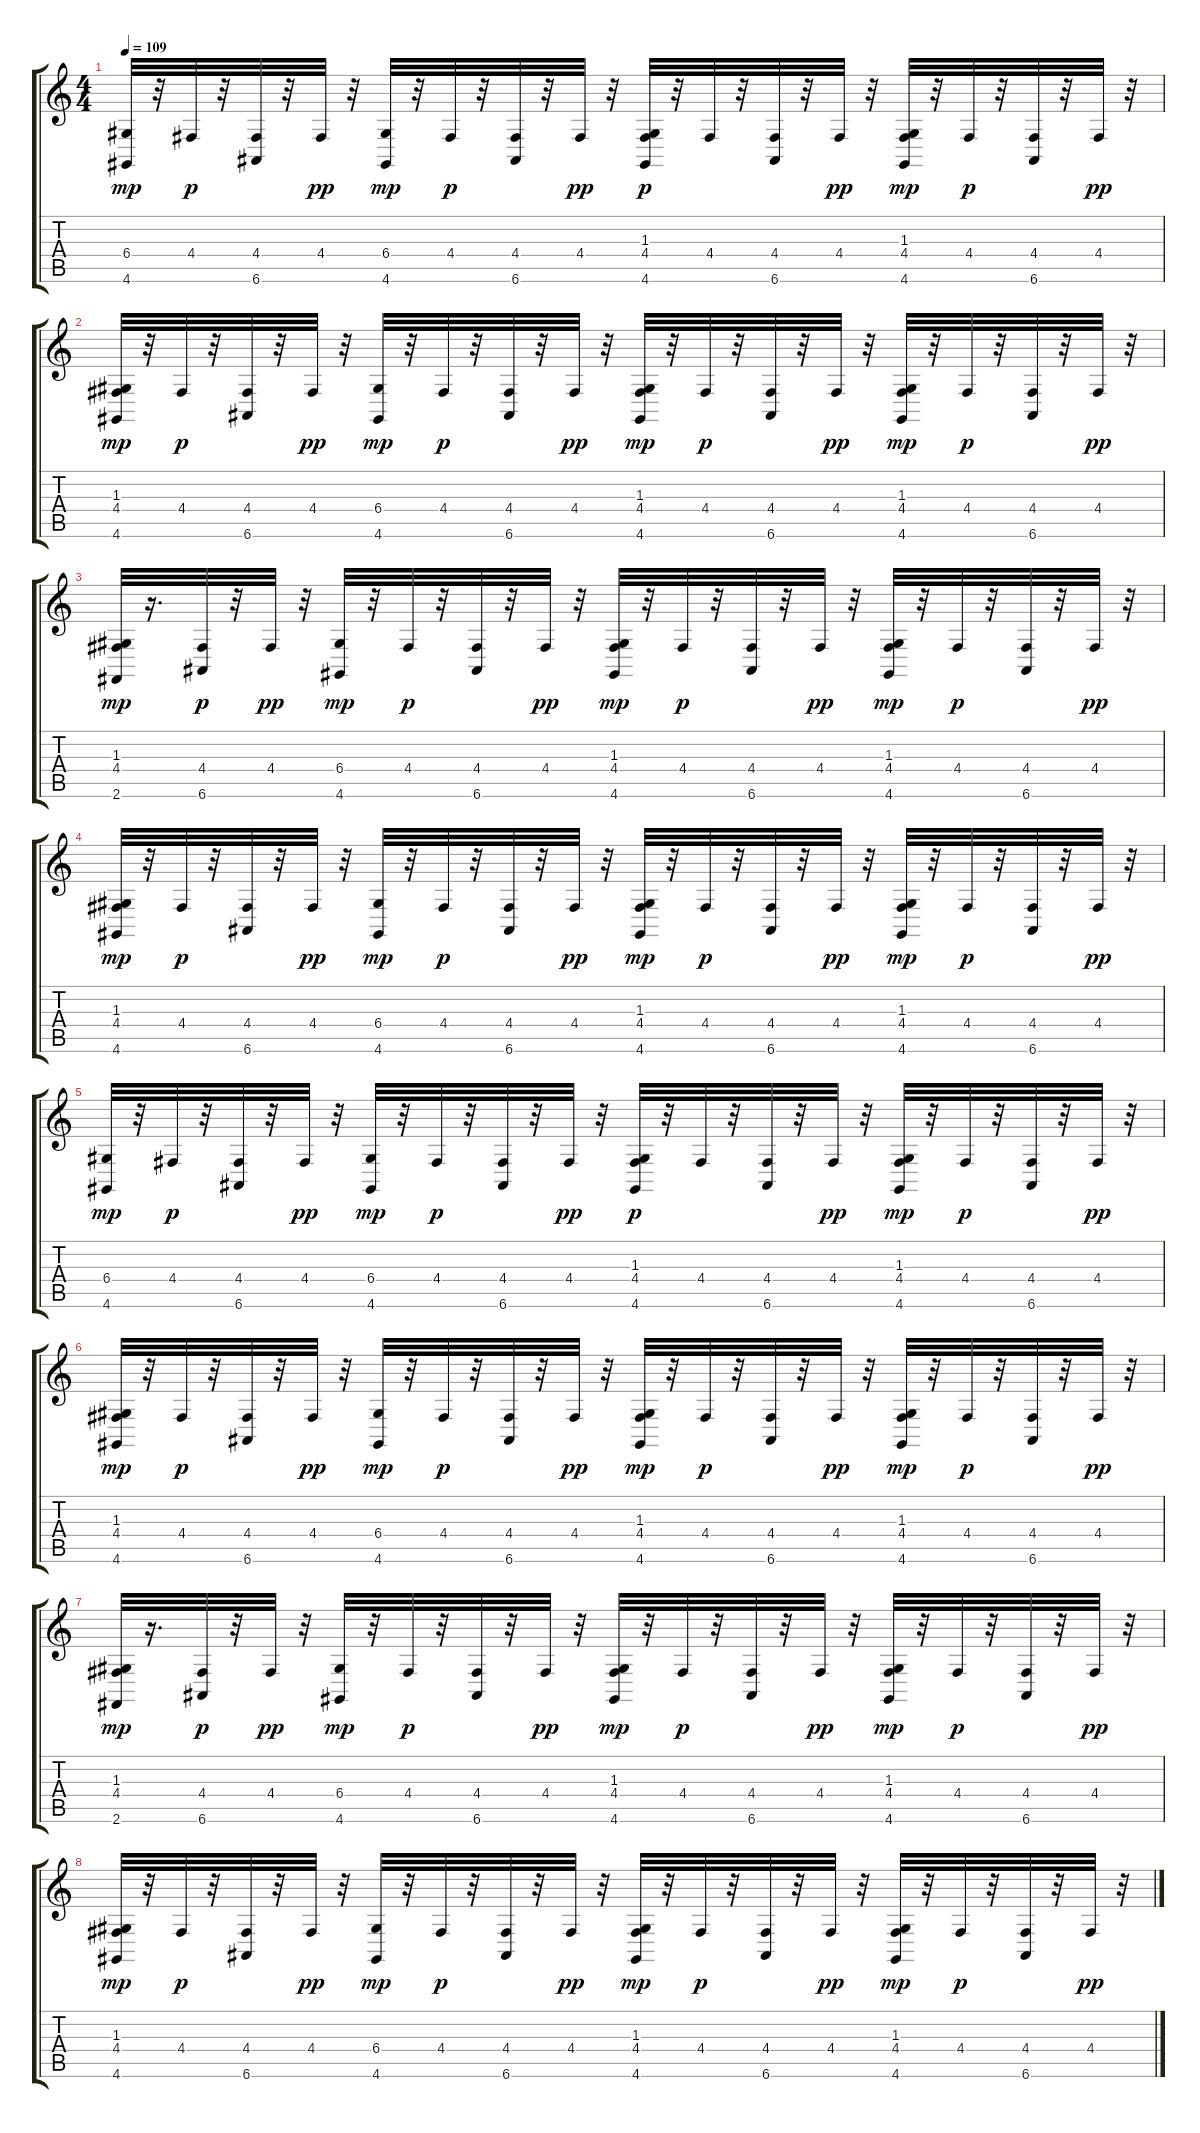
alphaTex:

\track "" {instrument altosax}
\staff {score tabs}
\tuning (E4 B3 G3 D3 A2 E2) {hide}
\ts (4 4)
\tempo 109
\clef g2
\ks c
(6.4 4.6).32{dy mp} r.32 4.4.32{dy p} r.32 (4.4 6.6).32 r.32 4.4.32{dy pp} r.32 (6.4 4.6).32{dy mp} r.32 4.4.32{dy p} r.32 (4.4 6.6).32 r.32 4.4.32{dy pp} r.32 (1.3 4.4 4.6).32{dy p} r.32 4.4.32 r.32 (4.4 6.6).32 r.32 4.4.32{dy pp} r.32 (1.3 4.4 4.6).32{dy mp} r.32 4.4.32{dy p} r.32 (4.4 6.6).32 r.32 4.4.32{dy pp} r.32 |
(1.3 4.4 4.6).32{dy mp} r.32 4.4.32{dy p} r.32 (4.4 6.6).32 r.32 4.4.32{dy pp} r.32 (6.4 4.6).32{dy mp} r.32 4.4.32{dy p} r.32 (4.4 6.6).32 r.32 4.4.32{dy pp} r.32 (1.3 4.4 4.6).32{dy mp} r.32 4.4.32{dy p} r.32 (4.4 6.6).32 r.32 4.4.32{dy pp} r.32 (1.3 4.4 4.6).32{dy mp} r.32 4.4.32{dy p} r.32 (4.4 6.6).32 r.32 4.4.32{dy pp} r.32 |
(1.3 4.4 2.6).32{dy mp} r.16{d} (4.4 6.6).32{dy p} r.32 4.4.32{dy pp} r.32 (6.4 4.6).32{dy mp} r.32 4.4.32{dy p} r.32 (4.4 6.6).32 r.32 4.4.32{dy pp} r.32 (1.3 4.4 4.6).32{dy mp} r.32 4.4.32{dy p} r.32 (4.4 6.6).32 r.32 4.4.32{dy pp} r.32 (1.3 4.4 4.6).32{dy mp} r.32 4.4.32{dy p} r.32 (4.4 6.6).32 r.32 4.4.32{dy pp} r.32 |
(1.3 4.4 4.6).32{dy mp} r.32 4.4.32{dy p} r.32 (4.4 6.6).32 r.32 4.4.32{dy pp} r.32 (6.4 4.6).32{dy mp} r.32 4.4.32{dy p} r.32 (4.4 6.6).32 r.32 4.4.32{dy pp} r.32 (1.3 4.4 4.6).32{dy mp} r.32 4.4.32{dy p} r.32 (4.4 6.6).32 r.32 4.4.32{dy pp} r.32 (1.3 4.4 4.6).32{dy mp} r.32 4.4.32{dy p} r.32 (4.4 6.6).32 r.32 4.4.32{dy pp} r.32 |
(6.4 4.6).32{dy mp} r.32 4.4.32{dy p} r.32 (4.4 6.6).32 r.32 4.4.32{dy pp} r.32 (6.4 4.6).32{dy mp} r.32 4.4.32{dy p} r.32 (4.4 6.6).32 r.32 4.4.32{dy pp} r.32 (1.3 4.4 4.6).32{dy p} r.32 4.4.32 r.32 (4.4 6.6).32 r.32 4.4.32{dy pp} r.32 (1.3 4.4 4.6).32{dy mp} r.32 4.4.32{dy p} r.32 (4.4 6.6).32 r.32 4.4.32{dy pp} r.32 |
(1.3 4.4 4.6).32{dy mp} r.32 4.4.32{dy p} r.32 (4.4 6.6).32 r.32 4.4.32{dy pp} r.32 (6.4 4.6).32{dy mp} r.32 4.4.32{dy p} r.32 (4.4 6.6).32 r.32 4.4.32{dy pp} r.32 (1.3 4.4 4.6).32{dy mp} r.32 4.4.32{dy p} r.32 (4.4 6.6).32 r.32 4.4.32{dy pp} r.32 (1.3 4.4 4.6).32{dy mp} r.32 4.4.32{dy p} r.32 (4.4 6.6).32 r.32 4.4.32{dy pp} r.32 |
(1.3 4.4 2.6).32{dy mp} r.16{d} (4.4 6.6).32{dy p} r.32 4.4.32{dy pp} r.32 (6.4 4.6).32{dy mp} r.32 4.4.32{dy p} r.32 (4.4 6.6).32 r.32 4.4.32{dy pp} r.32 (1.3 4.4 4.6).32{dy mp} r.32 4.4.32{dy p} r.32 (4.4 6.6).32 r.32 4.4.32{dy pp} r.32 (1.3 4.4 4.6).32{dy mp} r.32 4.4.32{dy p} r.32 (4.4 6.6).32 r.32 4.4.32{dy pp} r.32 |
(1.3 4.4 4.6).32{dy mp} r.32 4.4.32{dy p} r.32 (4.4 6.6).32 r.32 4.4.32{dy pp} r.32 (6.4 4.6).32{dy mp} r.32 4.4.32{dy p} r.32 (4.4 6.6).32 r.32 4.4.32{dy pp} r.32 (1.3 4.4 4.6).32{dy mp} r.32 4.4.32{dy p} r.32 (4.4 6.6).32 r.32 4.4.32{dy pp instrument flute} r.32 (1.3 4.4 4.6).32{dy mp} r.32 4.4.32{dy p} r.32 (4.4 6.6).32 r.32 4.4.32{dy pp} r.32
